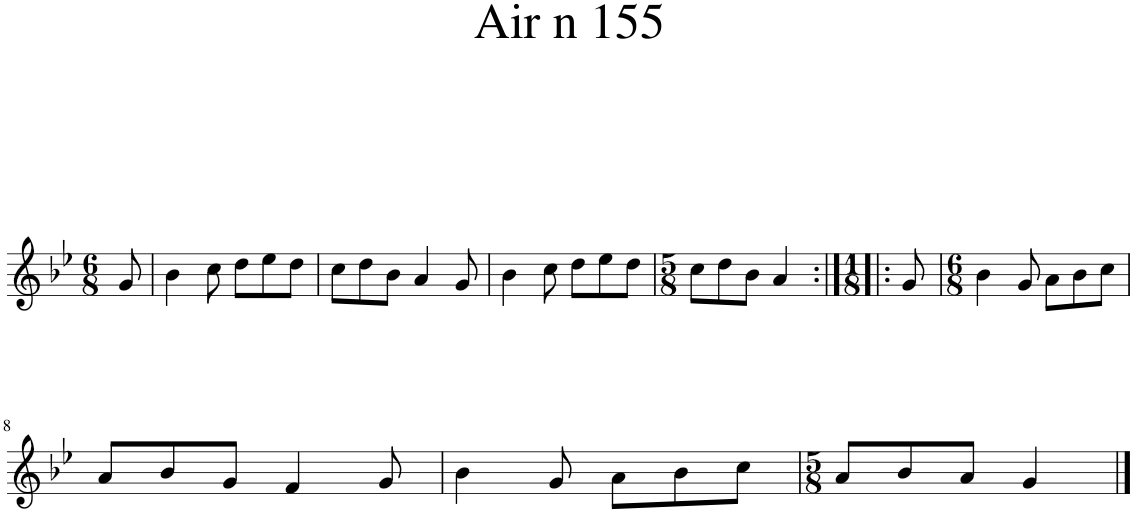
**kern
*part1
*staff1
*I"Piano
*I'Pno.
*clefG2
*k[b-e-]
*M6/8
=1
8g/
=2
4b-\
8cc\
8dd\L
8ee-\
8dd\J
=3
8cc\L
8dd\
8b-\J
4a/
8g/
=4
4b-\
8cc\
8dd\L
8ee-\
8dd\J
=5
*M5/8
8cc\L
8dd\
8b-\J
4a/
=6:|!|:
*M1/8
8g/
=7
*M6/8
4b-\
8g/
8a\L
8b-\
8cc\J
!!LO:LB:g=z
=8
8a/L
8b-/
8g/J
4f/
8g/
=9
4b-\
8g/
8a\L
8b-\
8cc\J
=10
*M5/8
8a/L
8b-/
8a/J
4g/
==
*-
